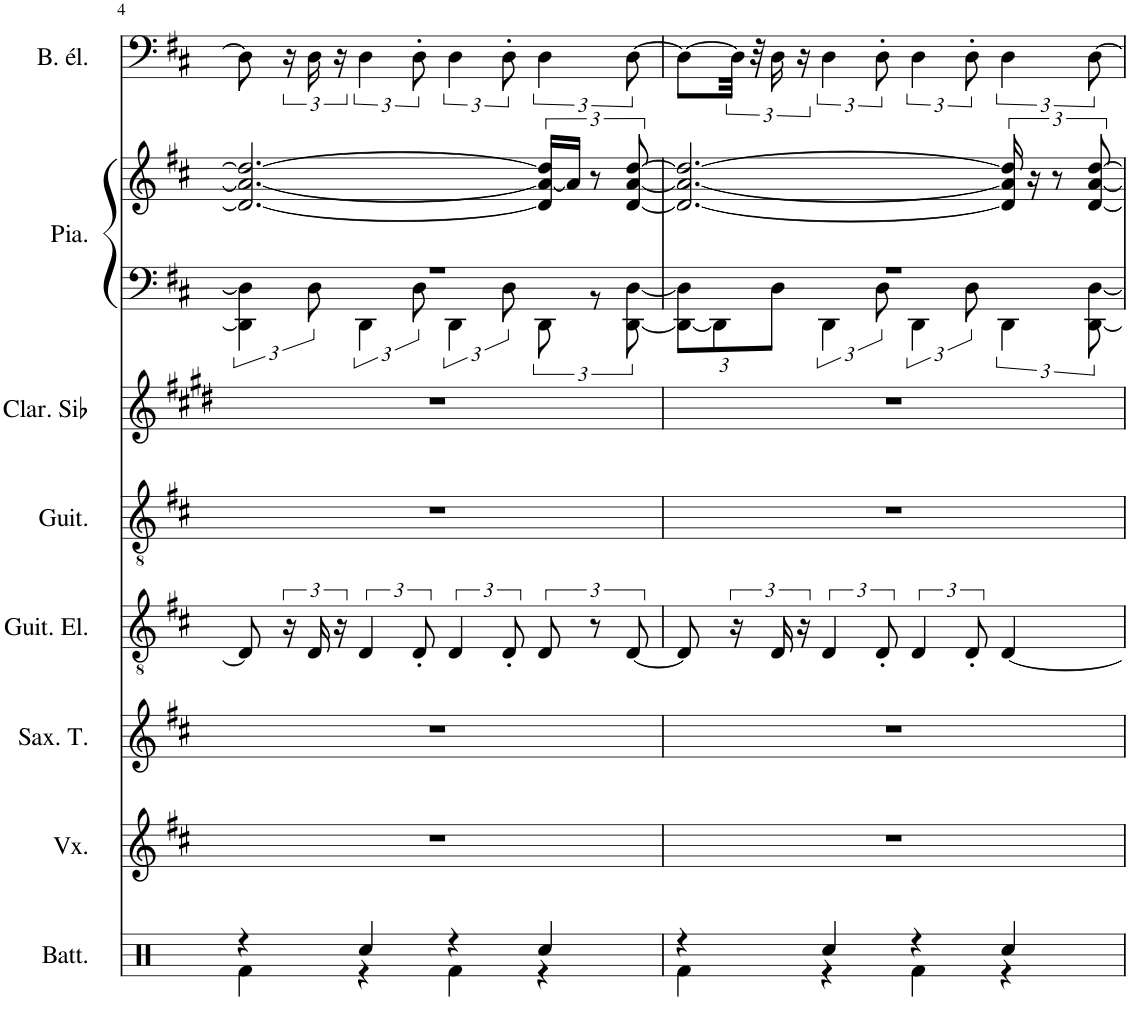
**kern	**kern	**kern	**kern	**kern	**kern	**kern	**kern	**kern
*part8	*part7	*part6	*part5	*part4	*part3	*part2	*part2	*part1
*staff9	*staff8	*staff7	*staff6	*staff5	*staff4	*staff3	*staff2	*staff1
*I"Batterie	*I"Voix	*I"Saxophone Ténor	*I"Guitare électrique	*I"Guitare acoustique	*I"Clarinette en Sib	*I"Piano	*	*I"Basse électrique à 5 cordes, Waterloo
*I'Batt.	*I'Vx.	*I'Sax. T.	*I'Guit. El.	*I'Guit.	*I'Clar. Sib	*I'Pia.	*	*I'B. él.
!!LO:PB:g=z
*clefX	*clefG2	*clefG2	*clefGv2	*clefGv2	*clefG2	*clefF4	*clefG2	*clefF4
*	*	*Trd8c14	*	*	*Trd1c2	*	*	*Trd7c12
*k[]	*k[f#c#]	*k[f#c#]	*k[f#c#]	*k[f#c#]	*k[f#c#g#d#]	*k[f#c#]	*k[f#c#]	*k[f#c#]
*M4/4	*M4/4	*M4/4	*M4/4	*M4/4	*M4/4	*M4/4	*M4/4	*M4/4
=4	=4	=4	=4	=4	=4	=4	=4	=4
*^	*	*	*	*	*	*^	*	*
4r	4Rf\	1r	1r	8D/]	1r	1r	1r	6DD\] 6D\]	2.d/_ 2.a/_ 2.dd/_	8D\]
.	.	.	.	24r	.	.	.	.	.	24r
.	.	.	.	24D/	.	.	.	12D\	.	24D\
.	.	.	.	24r	.	.	.	.	.	24r
4Rcc/	4r	.	.	6D/	.	.	.	6DD\	.	6D\
.	.	.	.	12D'/	.	.	.	12D\	.	12D'\
4r	4Rf\	.	.	6D/	.	.	.	6DD\	.	6D\
.	.	.	.	12D'/	.	.	.	12D\	.	12D'\
4Rcc/	4r	.	.	12D/	.	.	.	12DD\	24d/] 24a/_ 24dd/]LL	6D\
.	.	.	.	.	.	.	.	.	24a/JJ]	.
.	.	.	.	12r	.	.	.	12r	12r	.
.	.	.	.	[12D/	.	.	.	[12DD\ [12D\	[12d/ [12a/ [12dd/	[12D\
=5	=5	=5	=5	=5	=5	=5	=5	=5	=5	=5
*	*	*	*	*	*	*	*	*Xbrackettup	*	*
4r	4Rf\	1r	1r	8D/]	1r	1r	1r	12DD\_ 12D\]L	2.d/_ 2.a/_ 2.dd/_	8D\L_
.	.	.	.	.	.	.	.	12DD\]	.	.
.	.	.	.	24r	.	.	.	.	.	48D\Jkk]
.	.	.	.	.	.	.	.	.	.	48r
.	.	.	.	24D/	.	.	.	12D\J	.	24D\
.	.	.	.	24r	.	.	.	.	.	24r
*	*	*	*	*	*	*	*	*brackettup	*	*
4Rcc/	4r	.	.	6D/	.	.	.	6DD\	.	6D\
.	.	.	.	12D'/	.	.	.	12D\	.	12D'\
4r	4Rf\	.	.	6D/	.	.	.	6DD\	.	6D\
.	.	.	.	12D'/	.	.	.	12D\	.	12D'\
4Rcc/	4r	.	.	[4D/	.	.	.	6DD\	24d/] 24a/] 24dd/]	6D\
.	.	.	.	.	.	.	.	.	24r	.
.	.	.	.	.	.	.	.	.	12r	.
.	.	.	.	.	.	.	.	[12DD\ [12D\	[12d/ [12a/ [12dd/	[12D\
*v	*v	*	*	*	*	*	*v	*v	*	*
=	=	=	=	=	=	=	=	=
*-	*-	*-	*-	*-	*-	*-	*-	*-
